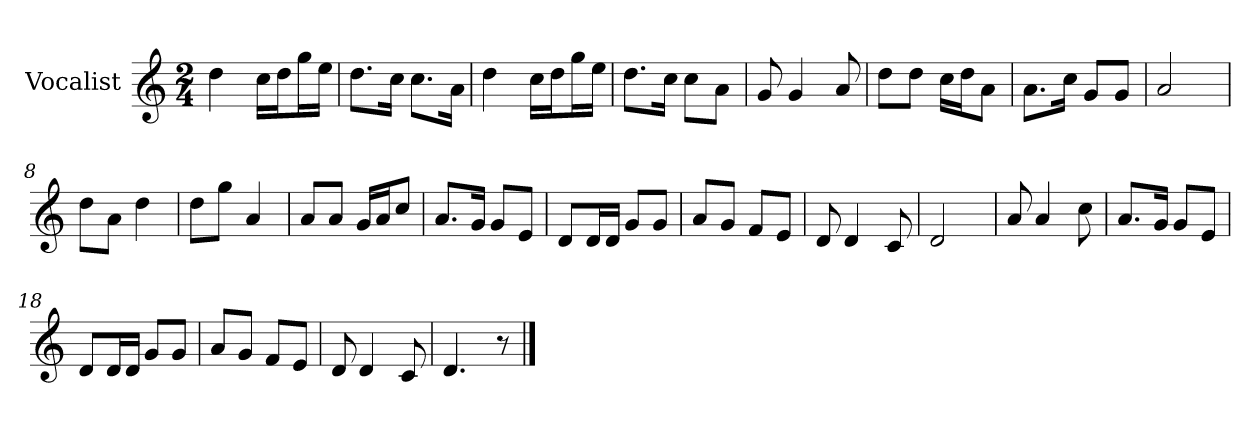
**kern
*part1
*staff1
*I"Vocalist
*k[]
*C:
*M2/4
=
4dd
16ccLL
16ddJ
16ggL
16eeJJ
=1
8.ddL
16ccJk
8.ccL
16aJk
=2
4dd
16ccLL
16ddJ
16ggL
16eeJJ
=3
8.ddL
16ccJk
8ccL
8aJ
=4
8g
4g
8a
=5
8ddL
8ddJ
16ccLL
16ddJ
8aJ
=6
8.aL
16ccJk
8gL
8gJ
=7
2a
=8
8ddL
8aJ
4dd
=9
8ddL
8ggJ
4a
=10
8aL
8aJ
16gLL
16aJ
8ccJ
=11
8.aL
16gJk
8gL
8eJ
=12
8dL
16dL
16dJJ
8gL
8gJ
=13
8aL
8gJ
8fL
8eJ
=14
8d
4d
8c
=15
2d
=16
8a
4a
8cc
=17
8.aL
16gJk
8gL
8eJ
=18
8dL
16dL
16dJJ
8gL
8gJ
=19
8aL
8gJ
8fL
8eJ
=20
8d
4d
8c
=21
4.d
8r
==
*-
